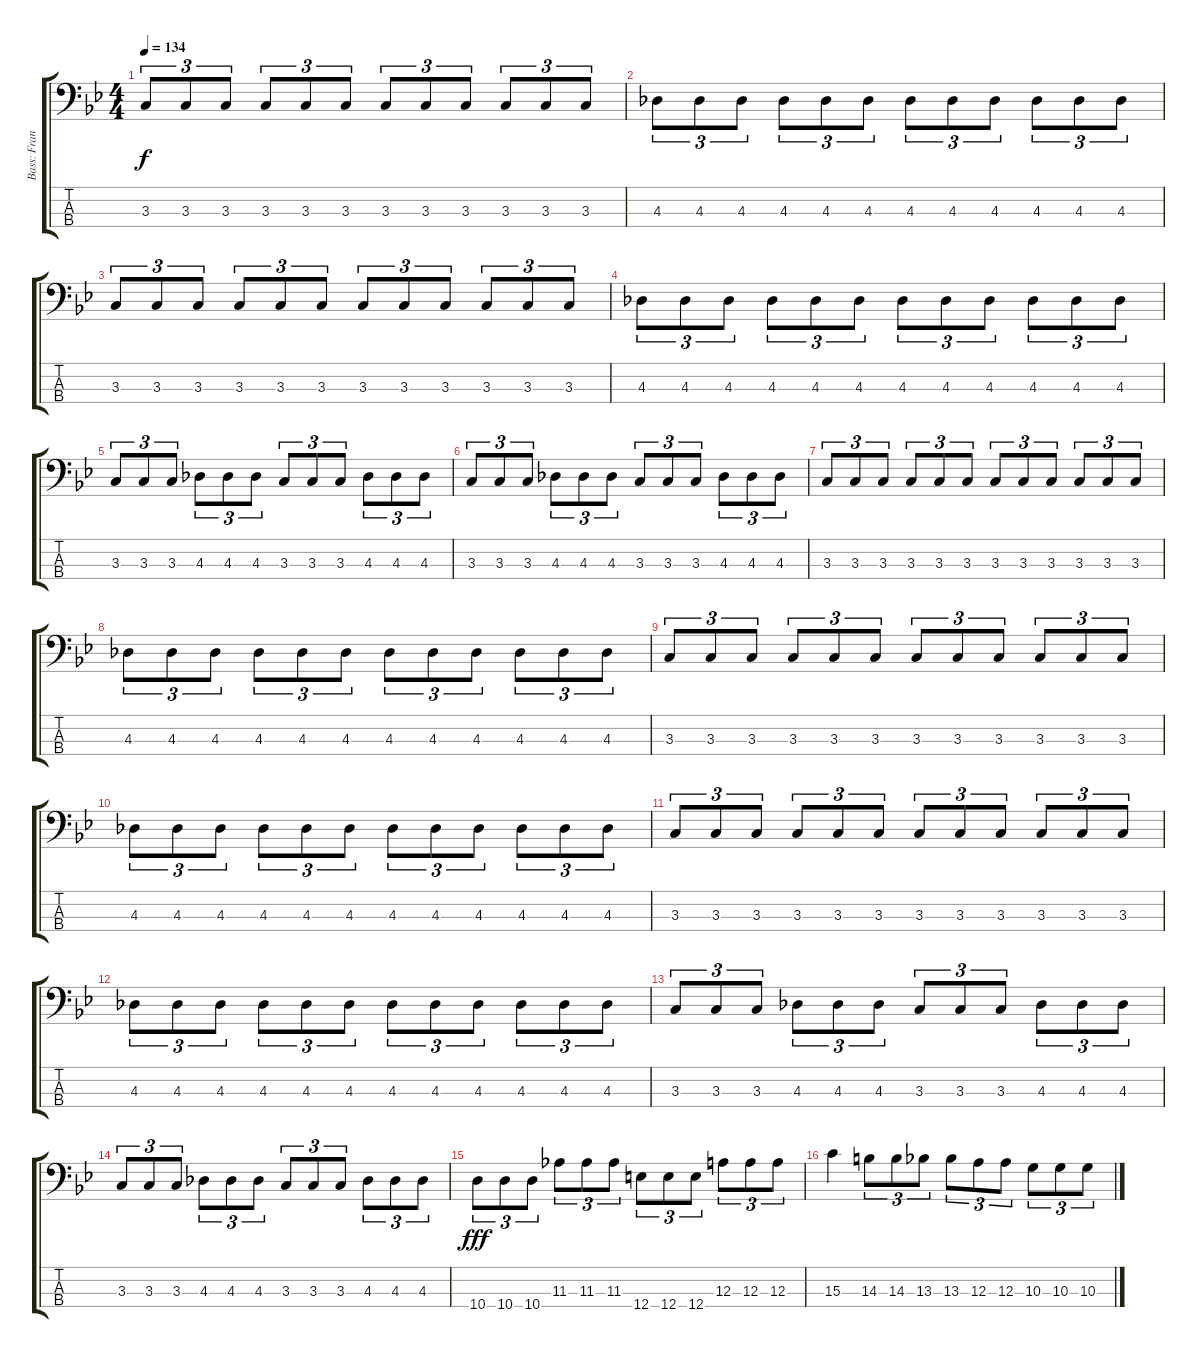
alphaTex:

\track ("Bass: Francis" "Bass: Fran") {instrument electricbassfinger}
\staff {score tabs}
\tuning (G2 D2 A1 E1) {hide}
\ts (4 4)
\tempo 134
\clef f4
\ks bb
3.3.8{tu (3 2) dy f} 3.3.8{tu (3 2)} 3.3.8{tu (3 2)} 3.3.8{tu (3 2)} 3.3.8{tu (3 2)} 3.3.8{tu (3 2)} 3.3.8{tu (3 2)} 3.3.8{tu (3 2)} 3.3.8{tu (3 2)} 3.3.8{tu (3 2)} 3.3.8{tu (3 2)} 3.3.8{tu (3 2)} |
4.3.8{tu (3 2)} 4.3.8{tu (3 2)} 4.3.8{tu (3 2)} 4.3.8{tu (3 2)} 4.3.8{tu (3 2)} 4.3.8{tu (3 2)} 4.3.8{tu (3 2)} 4.3.8{tu (3 2)} 4.3.8{tu (3 2)} 4.3.8{tu (3 2)} 4.3.8{tu (3 2)} 4.3.8{tu (3 2)} |
3.3.8{tu (3 2)} 3.3.8{tu (3 2)} 3.3.8{tu (3 2)} 3.3.8{tu (3 2)} 3.3.8{tu (3 2)} 3.3.8{tu (3 2)} 3.3.8{tu (3 2)} 3.3.8{tu (3 2)} 3.3.8{tu (3 2)} 3.3.8{tu (3 2)} 3.3.8{tu (3 2)} 3.3.8{tu (3 2)} |
4.3.8{tu (3 2)} 4.3.8{tu (3 2)} 4.3.8{tu (3 2)} 4.3.8{tu (3 2)} 4.3.8{tu (3 2)} 4.3.8{tu (3 2)} 4.3.8{tu (3 2)} 4.3.8{tu (3 2)} 4.3.8{tu (3 2)} 4.3.8{tu (3 2)} 4.3.8{tu (3 2)} 4.3.8{tu (3 2)} |
3.3.8{tu (3 2)} 3.3.8{tu (3 2)} 3.3.8{tu (3 2)} 4.3.8{tu (3 2)} 4.3.8{tu (3 2)} 4.3.8{tu (3 2)} 3.3.8{tu (3 2)} 3.3.8{tu (3 2)} 3.3.8{tu (3 2)} 4.3.8{tu (3 2)} 4.3.8{tu (3 2)} 4.3.8{tu (3 2)} |
3.3.8{tu (3 2)} 3.3.8{tu (3 2)} 3.3.8{tu (3 2)} 4.3.8{tu (3 2)} 4.3.8{tu (3 2)} 4.3.8{tu (3 2)} 3.3.8{tu (3 2)} 3.3.8{tu (3 2)} 3.3.8{tu (3 2)} 4.3.8{tu (3 2)} 4.3.8{tu (3 2)} 4.3.8{tu (3 2)} |
3.3.8{tu (3 2)} 3.3.8{tu (3 2)} 3.3.8{tu (3 2)} 3.3.8{tu (3 2)} 3.3.8{tu (3 2)} 3.3.8{tu (3 2)} 3.3.8{tu (3 2)} 3.3.8{tu (3 2)} 3.3.8{tu (3 2)} 3.3.8{tu (3 2)} 3.3.8{tu (3 2)} 3.3.8{tu (3 2)} |
4.3.8{tu (3 2)} 4.3.8{tu (3 2)} 4.3.8{tu (3 2)} 4.3.8{tu (3 2)} 4.3.8{tu (3 2)} 4.3.8{tu (3 2)} 4.3.8{tu (3 2)} 4.3.8{tu (3 2)} 4.3.8{tu (3 2)} 4.3.8{tu (3 2)} 4.3.8{tu (3 2)} 4.3.8{tu (3 2)} |
3.3.8{tu (3 2)} 3.3.8{tu (3 2)} 3.3.8{tu (3 2)} 3.3.8{tu (3 2)} 3.3.8{tu (3 2)} 3.3.8{tu (3 2)} 3.3.8{tu (3 2)} 3.3.8{tu (3 2)} 3.3.8{tu (3 2)} 3.3.8{tu (3 2)} 3.3.8{tu (3 2)} 3.3.8{tu (3 2)} |
4.3.8{tu (3 2)} 4.3.8{tu (3 2)} 4.3.8{tu (3 2)} 4.3.8{tu (3 2)} 4.3.8{tu (3 2)} 4.3.8{tu (3 2)} 4.3.8{tu (3 2)} 4.3.8{tu (3 2)} 4.3.8{tu (3 2)} 4.3.8{tu (3 2)} 4.3.8{tu (3 2)} 4.3.8{tu (3 2)} |
3.3.8{tu (3 2)} 3.3.8{tu (3 2)} 3.3.8{tu (3 2)} 3.3.8{tu (3 2)} 3.3.8{tu (3 2)} 3.3.8{tu (3 2)} 3.3.8{tu (3 2)} 3.3.8{tu (3 2)} 3.3.8{tu (3 2)} 3.3.8{tu (3 2)} 3.3.8{tu (3 2)} 3.3.8{tu (3 2)} |
4.3.8{tu (3 2)} 4.3.8{tu (3 2)} 4.3.8{tu (3 2)} 4.3.8{tu (3 2)} 4.3.8{tu (3 2)} 4.3.8{tu (3 2)} 4.3.8{tu (3 2)} 4.3.8{tu (3 2)} 4.3.8{tu (3 2)} 4.3.8{tu (3 2)} 4.3.8{tu (3 2)} 4.3.8{tu (3 2)} |
3.3.8{tu (3 2)} 3.3.8{tu (3 2)} 3.3.8{tu (3 2)} 4.3.8{tu (3 2)} 4.3.8{tu (3 2)} 4.3.8{tu (3 2)} 3.3.8{tu (3 2)} 3.3.8{tu (3 2)} 3.3.8{tu (3 2)} 4.3.8{tu (3 2)} 4.3.8{tu (3 2)} 4.3.8{tu (3 2)} |
3.3.8{tu (3 2)} 3.3.8{tu (3 2)} 3.3.8{tu (3 2)} 4.3.8{tu (3 2)} 4.3.8{tu (3 2)} 4.3.8{tu (3 2)} 3.3.8{tu (3 2)} 3.3.8{tu (3 2)} 3.3.8{tu (3 2)} 4.3.8{tu (3 2)} 4.3.8{tu (3 2)} 4.3.8{tu (3 2)} |
10.4.8{tu (3 2) dy fff} 10.4.8{tu (3 2)} 10.4.8{tu (3 2)} 11.3.8{tu (3 2)} 11.3.8{tu (3 2)} 11.3.8{tu (3 2)} 12.4.8{tu (3 2)} 12.4.8{tu (3 2)} 12.4.8{tu (3 2)} 12.3.8{tu (3 2)} 12.3.8{tu (3 2)} 12.3.8{tu (3 2)} |
15.3.4 14.3.8{tu (3 2)} 14.3.8{tu (3 2)} 13.3.8{tu (3 2)} 13.3.8{tu (3 2)} 12.3.8{tu (3 2)} 12.3.8{tu (3 2)} 10.3.8{tu (3 2)} 10.3.8{tu (3 2)} 10.3.8{tu (3 2)}
